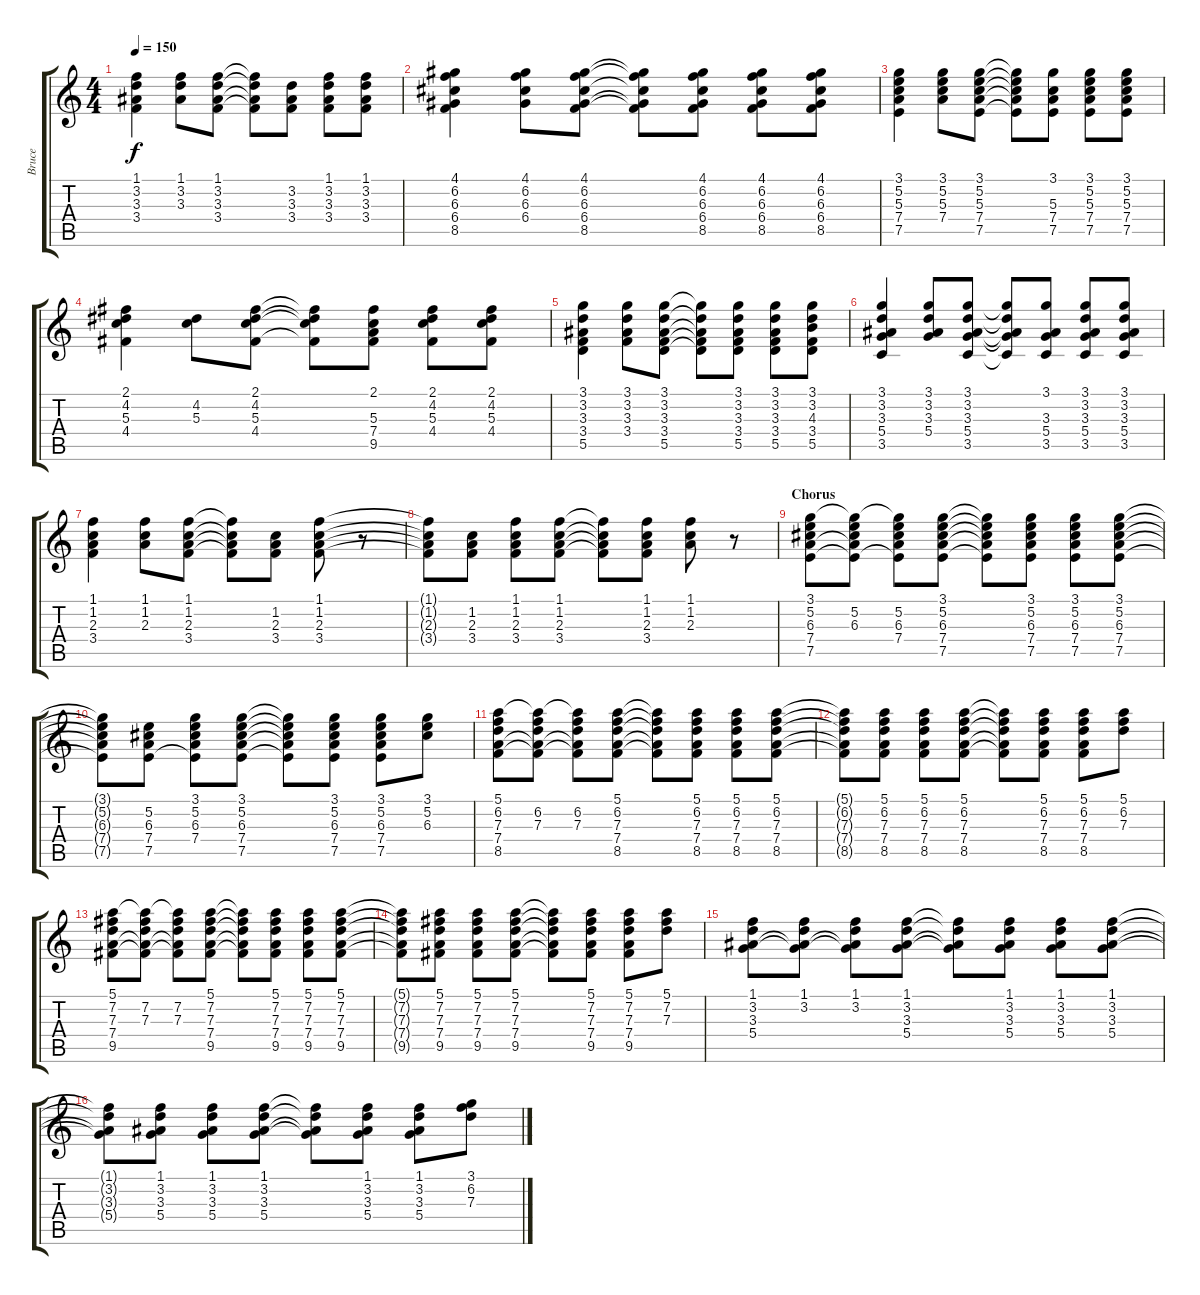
\track ("Bruce" "Bruce") {instrument acousticguitarnylon}
\staff {score tabs}
\tuning (E4 B3 G3 D3 A2 E2) {hide}
\ts (4 4)
\tempo 150
\clef g2
\ks c
(1.1 3.2 3.3 3.4).4{dy f} (1.1 3.2 3.3).8 (1.1 3.2 3.3 3.4).8 (1.1{t} 3.2{t} 3.3{t} 3.4{t}).8 (3.2 3.3 3.4).8 (1.1 3.2 3.3 3.4).8 (1.1 3.2 3.3 3.4).8 |
(4.1 6.2 6.3 6.4 8.5).4 (4.1 6.2 6.3 6.4).8 (4.1 6.2 6.3 6.4 8.5).8 (4.1{t} 6.2{t} 6.3{t} 6.4{t} 8.5{t}).8 (4.1 6.2 6.3 6.4 8.5).8 (4.1 6.2 6.3 6.4 8.5).8 (4.1 6.2 6.3 6.4 8.5).8 |
(3.1 5.2 5.3 7.4 7.5).4 (3.1 5.2 5.3 7.4).8 (3.1 5.2 5.3 7.4 7.5).8 (3.1{t} 5.2{t} 5.3{t} 7.4{t} 7.5{t}).8 (3.1 5.3 7.4 7.5).8 (3.1 5.2 5.3 7.4 7.5).8 (3.1 5.2 5.3 7.4 7.5).8 |
(2.1 4.2 5.3 4.4).4 (4.2 5.3).8 (2.1 4.2 5.3 4.4).8 (2.1{t} 4.2{t} 5.3{t} 4.4{t}).8 (2.1 5.3 7.4 9.5).8 (2.1 4.2 5.3 4.4).8 (2.1 4.2 5.3 4.4).8 |
(3.1 3.2 3.3 3.4 5.5).4 (3.1 3.2 3.3 3.4).8 (3.1 3.2 3.3 3.4 5.5).8 (3.1{t} 3.2{t} 3.3{t} 3.4{t} 5.5{t}).8 (3.1 3.2 3.3 3.4 5.5).8 (3.1 3.2 3.3 3.4 5.5).8 (3.1 3.2 4.3 3.4 5.5).8 |
(3.1 3.2 3.3 5.4 3.5).4 (3.1 3.2 3.3 5.4).8 (3.1 3.2 3.3 5.4 3.5).8 (3.1{t} 3.2{t} 3.3{t} 5.4{t} 3.5{t}).8 (3.1 3.3 5.4 3.5).8 (3.1 3.2 3.3 5.4 3.5).8 (3.1 3.2 3.3 5.4 3.5).8 |
(1.1 1.2 2.3 3.4).4 (1.1 1.2 2.3).8 (1.1 1.2 2.3 3.4).8 (1.1{t} 1.2{t} 2.3{t} 3.4{t}).8 (1.2 2.3 3.4).8 (1.1 1.2 2.3 3.4).8 r.8 |
(1.1{t} 1.2{t} 2.3{t} 3.4{t}).8 (1.2 2.3 3.4).8 (1.1 1.2 2.3 3.4).8 (1.1 1.2 2.3 3.4).8 (1.1{t} 1.2{t} 2.3{t} 3.4{t}).8 (1.1 1.2 2.3 3.4).8 (1.1 1.2 2.3).8 r.8 |
\section ("" "Chorus")
(3.1 5.2 6.3 7.4 7.5).8 (3.1{t} 5.2 6.3 7.4{t} 7.5{t}).8 (3.1{t} 5.2 6.3 7.4 7.5{t}).8 (3.1 5.2 6.3 7.4 7.5).8 (3.1{t} 5.2{t} 6.3{t} 7.4{t} 7.5{t}).8 (3.1 5.2 6.3 7.4 7.5).8 (3.1 5.2 6.3 7.4 7.5).8 (3.1 5.2 6.3 7.4 7.5).8 |
(3.1{t} 5.2{t} 6.3{t} 7.4{t} 7.5{t}).8 (5.2 6.3 7.4 7.5).8 (3.1 5.2 6.3 7.4 7.5{t}).8 (3.1 5.2 6.3 7.4 7.5).8 (3.1{t} 5.2{t} 6.3{t} 7.4{t} 7.5{t}).8 (3.1 5.2 6.3 7.4 7.5).8 (3.1 5.2 6.3 7.4 7.5).8 (3.1 5.2 6.3).8 |
(5.1 6.2 7.3 7.4 8.5).8 (5.1{t} 6.2 7.3 7.4{t} 8.5{t}).8 (5.1{t} 6.2 7.3 7.4{t} 8.5{t}).8 (5.1 6.2 7.3 7.4 8.5).8 (5.1{t} 6.2{t} 7.3{t} 7.4{t} 8.5{t}).8 (5.1 6.2 7.3 7.4 8.5).8 (5.1 6.2 7.3 7.4 8.5).8 (5.1 6.2 7.3 7.4 8.5).8 |
(5.1{t} 6.2{t} 7.3{t} 7.4{t} 8.5{t}).8 (5.1 6.2 7.3 7.4 8.5).8 (5.1 6.2 7.3 7.4 8.5).8 (5.1 6.2 7.3 7.4 8.5).8 (5.1{t} 6.2{t} 7.3{t} 7.4{t} 8.5{t}).8 (5.1 6.2 7.3 7.4 8.5).8 (5.1 6.2 7.3 7.4 8.5).8 (5.1 6.2 7.3).8 |
(5.1 7.2 7.3 7.4 9.5).8 (5.1{t} 7.2 7.3 7.4{t} 9.5{t}).8 (5.1{t} 7.2 7.3 7.4{t} 9.5{t}).8 (5.1 7.2 7.3 7.4 9.5).8 (5.1{t} 7.2{t} 7.3{t} 7.4{t} 9.5{t}).8 (5.1 7.2 7.3 7.4 9.5).8 (5.1 7.2 7.3 7.4 9.5).8 (5.1 7.2 7.3 7.4 9.5).8 |
(5.1{t} 7.2{t} 7.3{t} 7.4{t} 9.5{t}).8 (5.1 7.2 7.3 7.4 9.5).8 (5.1 7.2 7.3 7.4 9.5).8 (5.1 7.2 7.3 7.4 9.5).8 (5.1{t} 7.2{t} 7.3{t} 7.4{t} 9.5{t}).8 (5.1 7.2 7.3 7.4 9.5).8 (5.1 7.2 7.3 7.4 9.5).8 (5.1 7.2 7.3).8 |
(1.1 3.2 3.3 5.4).8 (1.1 3.2 3.3{t} 5.4{t}).8 (1.1 3.2 3.3{t} 5.4{t}).8 (1.1 3.2 3.3 5.4).8 (1.1{t} 3.2{t} 3.3{t} 5.4{t}).8 (1.1 3.2 3.3 5.4).8 (1.1 3.2 3.3 5.4).8 (1.1 3.2 3.3 5.4).8 |
(1.1{t} 3.2{t} 3.3{t} 5.4{t}).8 (1.1 3.2 3.3 5.4).8 (1.1 3.2 3.3 5.4).8 (1.1 3.2 3.3 5.4).8 (1.1{t} 3.2{t} 3.3{t} 5.4{t}).8 (1.1 3.2 3.3 5.4).8 (1.1 3.2 3.3 5.4).8 (3.1 6.2 7.3).8
